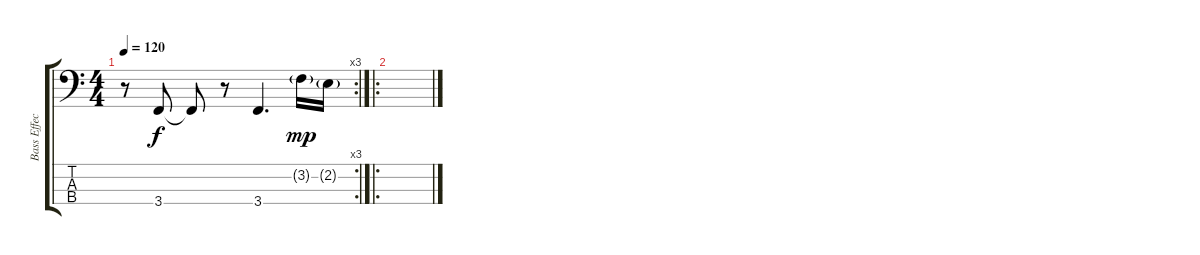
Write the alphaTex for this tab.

\track ("Bass Effect #2" "Bass Effec") {instrument slapbass2}
\staff {score tabs}
\tuning (G2 D2 A1 D1) {hide}
\rc 3
\ts (4 4)
\tempo 120
\clef f4
\ks c
r.8{dy f} 3.4.8 3.4{t}.8 r.8 3.4.4{d} 3.2{g}.16{dy mp} 2.2{g}.16 |
\ro
